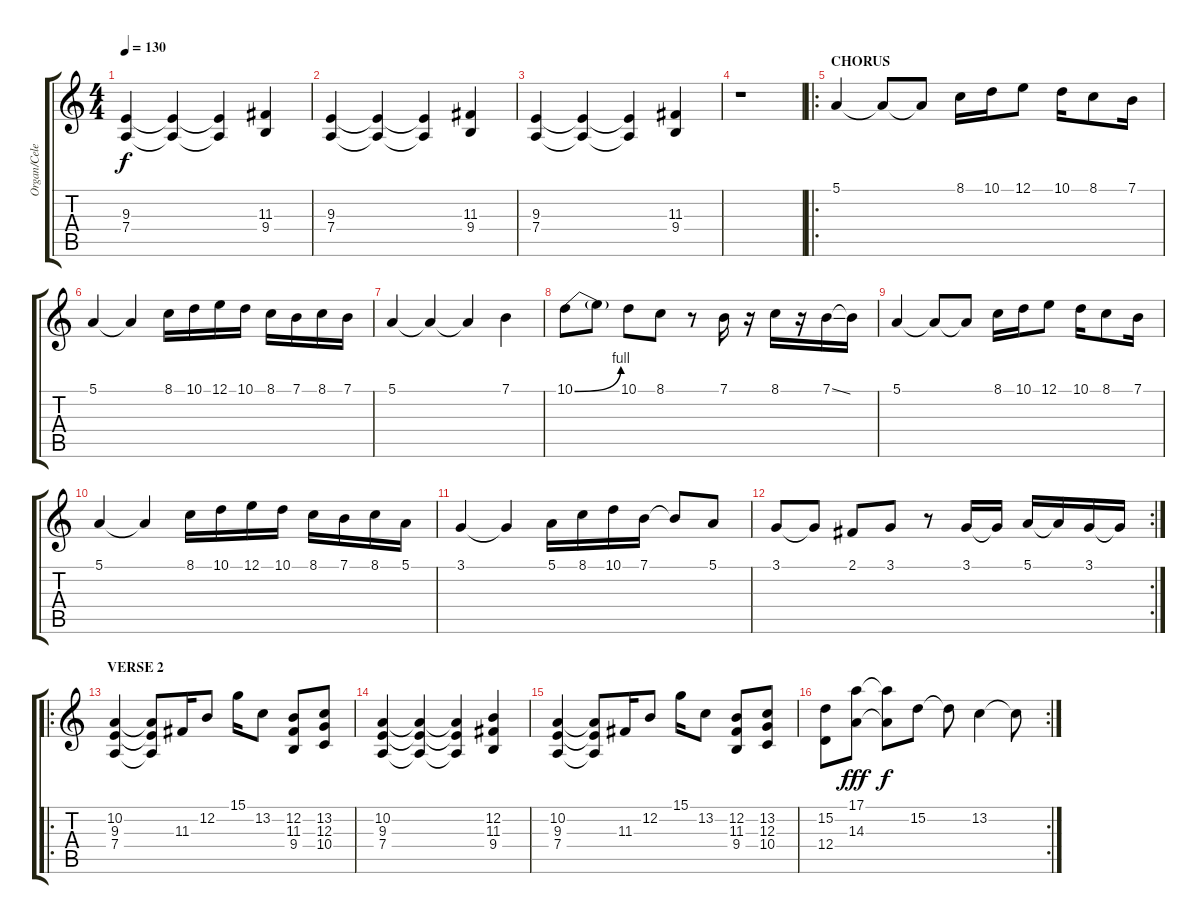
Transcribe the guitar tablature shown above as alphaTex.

\track ("Organ/Celesta" "Organ/Cele") {instrument rockorgan}
\staff {score tabs}
\tuning (E4 B3 G3 D3 A2 D2) {hide}
\ts (4 4)
\tempo 130
\clef g2
\ks c
(9.3 7.4).4{dy f} (9.3{t} 7.4{t}).4 (9.3{t} 7.4{t}).4 (11.3 9.4).4 |
(9.3 7.4).4 (9.3{t} 7.4{t}).4 (9.3{t} 7.4{t}).4 (11.3 9.4).4 |
(9.3 7.4).4 (9.3{t} 7.4{t}).4 (9.3{t} 7.4{t}).4 (11.3 9.4).4 |
r.1 |
\ro
\section ("" "CHORUS")
5.1.4{volume 16 balance 16 instrument celesta} 5.1{t}.8 5.1{t}.8 8.1.16 10.1.16 12.1.8 10.1.16 8.1.8 7.1.16 |
5.1.4 5.1{t}.4 8.1.16 10.1.16 12.1.16 10.1.16 8.1.16 7.1.16 8.1.16 7.1.16 |
5.1.4 5.1{t}.4 5.1{t}.4 7.1.4 |
10.1{be (bend 0 0 60 4)}.8 10.1{t}.8 10.1.8 8.1.8 r.8 7.1.16 r.16 8.1.16 r.16 7.1{ss}.16 7.1{t}.16 |
5.1.4 5.1{t}.8 5.1{t}.8 8.1.16 10.1.16 12.1.8 10.1.16 8.1.8 7.1.16 |
5.1.4 5.1{t}.4 8.1.16 10.1.16 12.1.16 10.1.16 8.1.16 7.1.16 8.1.16 5.1.16 |
3.1.4 3.1{t}.4 5.1.16 8.1.16 10.1.16 7.1.16 7.1{t}.8 5.1.8 |
\rc 2
3.1.8 3.1{t}.8 2.1.8 3.1.8 r.8 3.1.16 3.1{t}.16 5.1.16 5.1{t}.16 3.1.16 3.1{t}.16 |
\ro
\section ("" "VERSE 2")
(10.2 9.3 7.4).4 (10.2{t} 9.3{t} 7.4{t}).8 11.3.16 12.2.8 15.1.16 13.2.8 (12.2 11.3 9.4).8 (13.2 12.3 10.4).8 |
(10.2 9.3 7.4).4 (10.2{t} 9.3{t} 7.4{t}).4 (10.2{t} 9.3{t} 7.4{t}).4 (12.2 11.3 9.4).4 |
(10.2 9.3 7.4).4 (10.2{t} 9.3{t} 7.4{t}).8 11.3.16 12.2.8 15.1.16 13.2.8 (12.2 11.3 9.4).8 (13.2 12.3 10.4).8 |
\rc 2
(15.2 12.4).8 (17.1 14.3).8{dy fff} (17.1{t} 14.3{t}).8{dy f} 15.2.8 15.2{t}.8 13.2.4 13.2{t}.8
